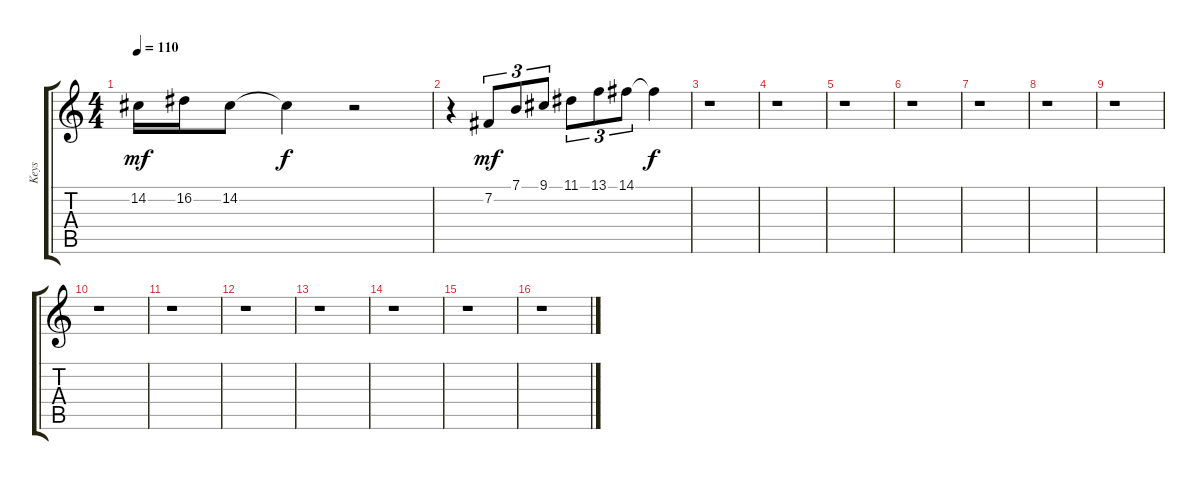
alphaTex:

\track ("Keys" "Keys") {instrument acousticgrandpiano}
\staff {score tabs}
\tuning (E4 B3 G3 D3 A2 E2) {hide}
\ts (4 4)
\tempo 110
\clef g2
\ks c
14.2.16{dy mf} 16.2.16 14.2.8 14.2{t}.4{dy f} r.2 |
r.4{instrument acousticgrandpiano} 7.2.8{tu (3 2) dy mf} 7.1.8{tu (3 2)} 9.1.8{tu (3 2)} 11.1.8{tu (3 2)} 13.1.8{tu (3 2)} 14.1.8{tu (3 2)} 14.1{t}.4{dy f} |
r.1 |
r.1 |
r.1 |
r.1 |
r.1 |
r.1 |
r.1 |
r.1 |
r.1 |
r.1 |
r.1 |
r.1 |
r.1 |
r.1
